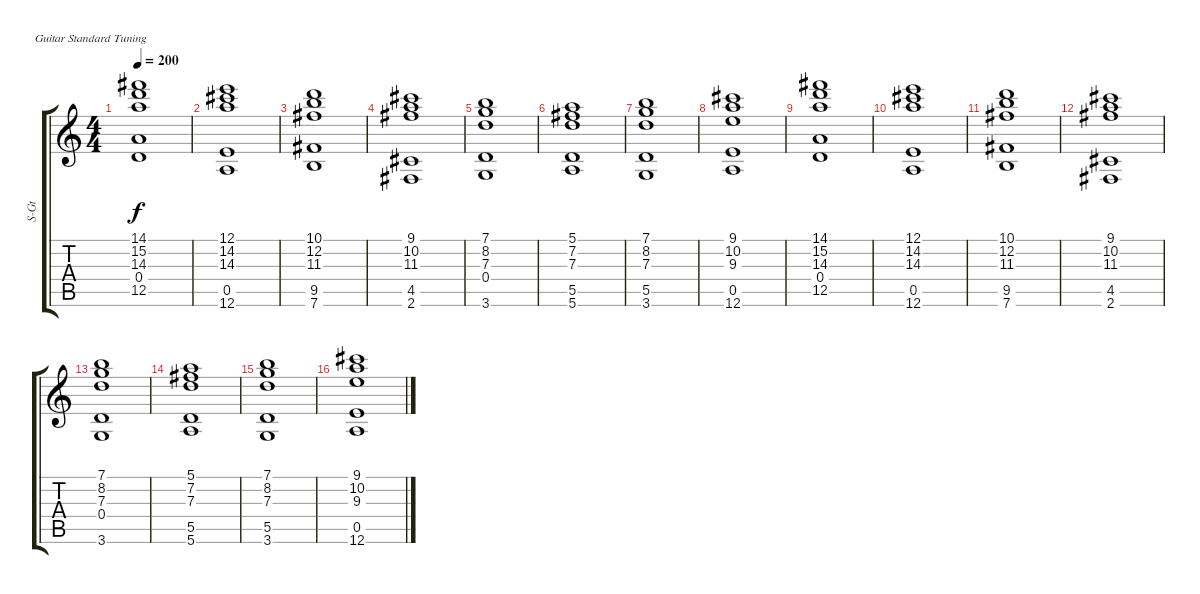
\bracketExtendMode groupsimilarinstruments
\otherSystemsTrackNameOrientation horizontal
\track ("Violin" "S-Gt") {instrument violin}
\staff {score tabs}
\tuning (E4 B3 G3 D3 A2 E2)
\displaytranspose 12
\ts (4 4)
\tempo 200
\clef g2
\ks c
(14.1{acc #} 15.2 14.3 0.4 12.5).1{dy f} |
(12.1 14.2{acc #} 14.3 0.5 12.6).1 |
(10.1 12.2 11.3{acc #} 9.5{acc #} 7.6).1 |
(9.1{acc #} 10.2 11.3{acc #} 4.5{acc #} 2.6{acc #}).1 |
(7.1 8.2 7.3 0.4 3.6).1 |
(5.1 7.2{acc #} 7.3 5.5 5.6).1 |
(7.1 8.2 7.3 5.5 3.6).1 |
(9.1{acc #} 10.2 9.3 0.5 12.6).1 |
(14.1{acc #} 15.2 14.3 0.4 12.5).1 |
(12.1 14.2{acc #} 14.3 0.5 12.6).1 |
(10.1 12.2 11.3{acc #} 9.5{acc #} 7.6).1 |
(9.1{acc #} 10.2 11.3{acc #} 4.5{acc #} 2.6{acc #}).1 |
(7.1 8.2 7.3 0.4 3.6).1 |
(5.1 7.2{acc #} 7.3 5.5 5.6).1 |
(7.1 8.2 7.3 5.5 3.6).1 |
(9.1{acc #} 10.2 9.3 0.5 12.6).1
